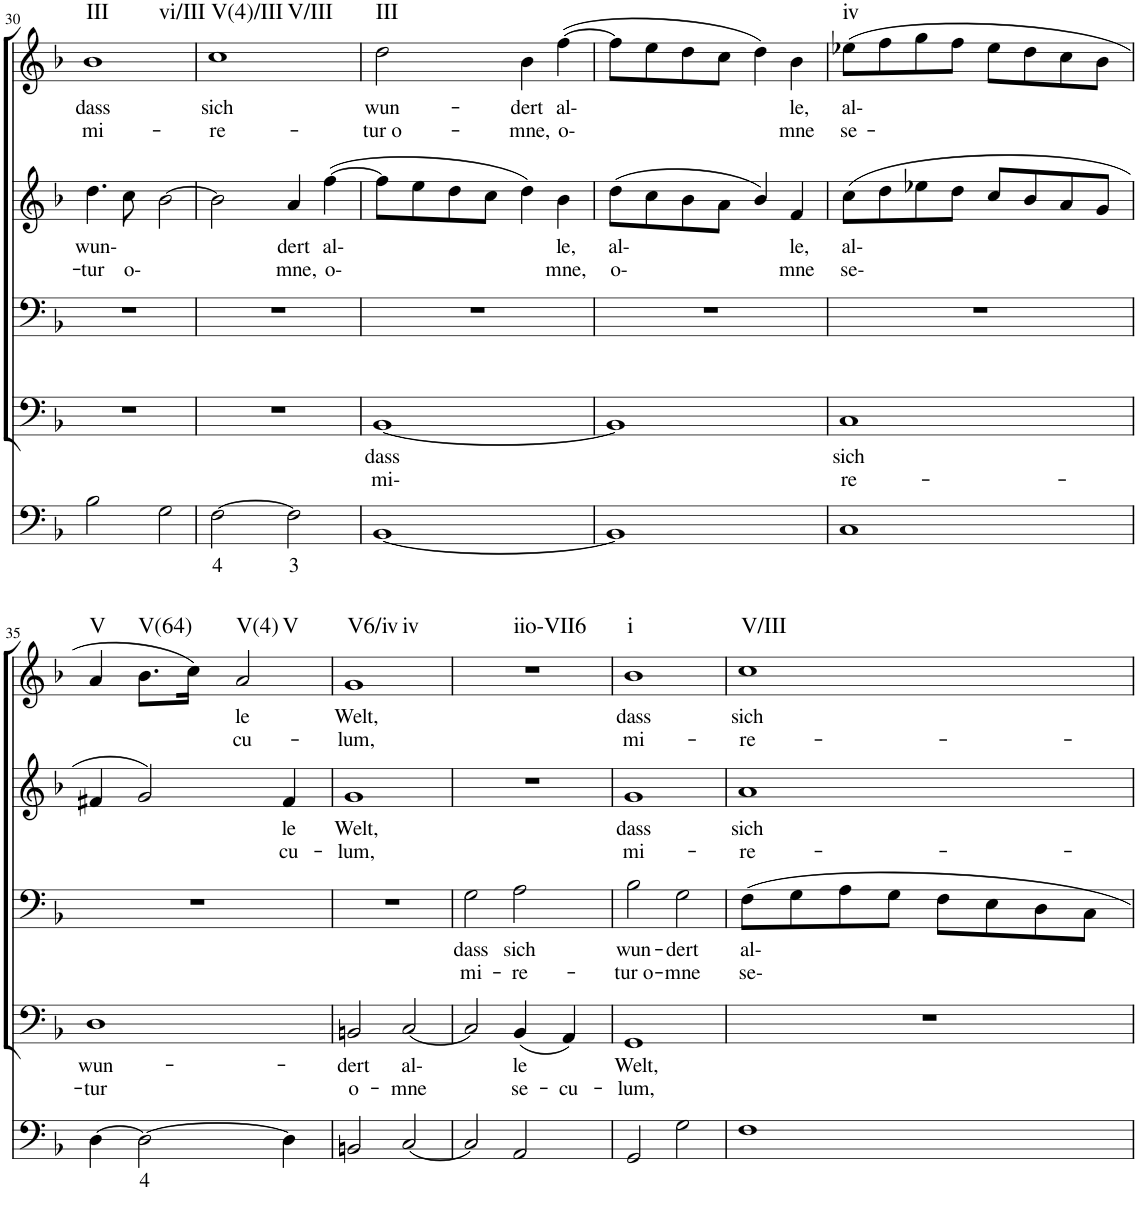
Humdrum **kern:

**kern	**text	**kern	**text	**text	**kern	**text	**text	**kern	**text	**text	**kern	**text	**text	**harte
*part5	*part5	*part4	*part4	*part4	*part3	*part3	*part3	*part2	*part2	*part2	*part1	*part1	*part1	*part1
*staff5	*staff5	*staff4	*staff4	*staff4	*staff3	*staff3	*staff3	*staff2	*staff2	*staff2	*staff1	*staff1	*staff1	*
*I"Continuo	*	*I"Bass II	*	*	*I"Bass I	*	*	*I"Soprano II	*	*	*I"Soprano I	*	*	*
!!LO:PB:g=z
*clefF4	*	*clefF4	*	*	*clefF4	*	*	*clefG2	*	*	*clefG2	*	*	*
*k[b-]	*	*k[b-]	*	*	*k[b-]	*	*	*k[b-]	*	*	*k[b-]	*	*	*
*M4/4	*	*M4/4	*	*	*M4/4	*	*	*M4/4	*	*	*M4/4	*	*	*
=30	=30	=30	=30	=30	=30	=30	=30	=30	=30	=30	=30	=30	=30	=30
!	!	!	!	!	!	!	!	!	!LO:LY:b	!LO:LY:b	!	!LO:LY:b	!LO:LY:b	!LO:H:n=1:kt=III
!	!	!	!	!	!	!	!	!	!	!	!	!	!	!LO:H:n=2:kt=vi/III
2B-\	.	1r	.	.	1r	.	.	4.dd\	wun-	tur	1b-	dass	mi-	N N
!	!	!	!	!	!	!	!	!	!	!LO:LY:b	!	!	!	!
.	.	.	.	.	.	.	.	8cc\	.	o-	.	.	.	.
2G\	.	.	.	.	.	.	.	[2b-\	.	.	.	.	.	.
=31	=31	=31	=31	=31	=31	=31	=31	=31	=31	=31	=31	=31	=31	=31
!	!LO:LY:b	!	!	!	!	!	!	!	!	!	!	!LO:LY:b	!LO:LY:b	!LO:H:n=1:kt=V(4)/III
!	!	!	!	!	!	!	!	!	!	!	!	!	!	!LO:H:n=2:kt=V/III
[2F\	4	1r	.	.	1r	.	.	2b-\]	.	.	1cc	sich	re-	N N
!	!LO:LY:b	!	!	!	!	!	!	!	!LO:LY:b	!LO:LY:b	!	!	!	!
2F\]	3	.	.	.	.	.	.	4a/	dert	mne,	.	.	.	.
!	!	!	!	!	!	!	!	!	!LO:LY:b	!LO:LY:b	!	!	!	!
.	.	.	.	.	.	.	.	([4ff\	al-	o-	.	.	.	.
=32	=32	=32	=32	=32	=32	=32	=32	=32	=32	=32	=32	=32	=32	=32
!	!	!	!LO:LY:b	!LO:LY:b	!	!	!	!	!	!	!	!LO:LY:b	!LO:LY:b	!LO:H:kt=III
[1BB-	.	[1BB-	dass	mi-	1r	.	.	8ff\L]	.	.	2dd\	wun-	tur o-	N
.	.	.	.	.	.	.	.	8ee\	.	.	.	.	.	.
.	.	.	.	.	.	.	.	8dd\	.	.	.	.	.	.
.	.	.	.	.	.	.	.	8cc\J	.	.	.	.	.	.
!	!	!	!	!	!	!	!	!	!	!	!	!LO:LY:b	!LO:LY:b	!
.	.	.	.	.	.	.	.	4dd\)	.	.	4b-\	dert	mne,	.
!	!	!	!	!	!	!	!	!	!LO:LY:b	!LO:LY:b	!	!LO:LY:b	!LO:LY:b	!
.	.	.	.	.	.	.	.	4b-\	le,	mne,	([4ff\	al-	o-	.
=33	=33	=33	=33	=33	=33	=33	=33	=33	=33	=33	=33	=33	=33	=33
!	!	!	!	!	!	!	!	!	!LO:LY:b	!LO:LY:b	!	!	!	!
1BB-]	.	1BB-]	.	.	1r	.	.	(8dd\L	al-	o-	8ff\L]	.	.	.
.	.	.	.	.	.	.	.	8cc\	.	.	8ee\	.	.	.
.	.	.	.	.	.	.	.	8b-\	.	.	8dd\	.	.	.
.	.	.	.	.	.	.	.	8a\J	.	.	8cc\J	.	.	.
.	.	.	.	.	.	.	.	4b-/)	.	.	4dd\)	.	.	.
!	!	!	!	!	!	!	!	!	!LO:LY:b	!LO:LY:b	!	!LO:LY:b	!LO:LY:b	!
.	.	.	.	.	.	.	.	4f/	le,	mne	4b-\	le,	mne	.
=34	=34	=34	=34	=34	=34	=34	=34	=34	=34	=34	=34	=34	=34	=34
!	!	!	!LO:LY:b	!LO:LY:b	!	!	!	!	!LO:LY:b	!LO:LY:b	!	!LO:LY:b	!LO:LY:b	!LO:H:kt=iv
1C	.	1C	sich	re-	1r	.	.	(8cc\L	al-	se-	(8ee-X\L	al-	se-	N
.	.	.	.	.	.	.	.	8dd\	.	.	8ff\	.	.	.
.	.	.	.	.	.	.	.	8ee-X\	.	.	8gg\	.	.	.
.	.	.	.	.	.	.	.	8dd\J	.	.	8ff\J	.	.	.
.	.	.	.	.	.	.	.	8cc/L	.	.	8ee-\L	.	.	.
.	.	.	.	.	.	.	.	8b-/	.	.	8dd\	.	.	.
.	.	.	.	.	.	.	.	8a/	.	.	8cc\	.	.	.
.	.	.	.	.	.	.	.	8g/J	.	.	8b-\J	.	.	.
!!LO:LB:g=z
=35	=35	=35	=35	=35	=35	=35	=35	=35	=35	=35	=35	=35	=35	=35
!	!	!	!LO:LY:b	!LO:LY:b	!	!	!	!	!	!	!	!	!	!LO:H:kt=V
[4D\	.	1D	wun-	tur	1r	.	.	4f#X/	.	.	4a/	.	.	N
!	!LO:LY:b	!	!	!	!	!	!	!	!	!	!	!	!	!LO:H:kt=V(64)
2D\_	4	.	.	.	.	.	.	2g/)	.	.	8.b-\L	.	.	N
.	.	.	.	.	.	.	.	.	.	.	16cc\Jk)	.	.	.
!	!	!	!	!	!	!	!	!	!	!	!	!LO:LY:b	!LO:LY:b	!LO:H:n=1:kt=V(4)
!	!	!	!	!	!	!	!	!	!	!	!	!	!	!LO:H:n=2:kt=V
.	.	.	.	.	.	.	.	.	.	.	2a/	le	cu-	N N
!	!	!	!	!	!	!	!	!	!LO:LY:b	!LO:LY:b	!	!	!	!
4D\]	.	.	.	.	.	.	.	4f#/	le	cu-	.	.	.	.
=36	=36	=36	=36	=36	=36	=36	=36	=36	=36	=36	=36	=36	=36	=36
!	!	!	!LO:LY:b	!LO:LY:b	!	!	!	!	!LO:LY:b	!LO:LY:b	!	!LO:LY:b	!LO:LY:b	!LO:H:n=1:kt=V6/iv
!	!	!	!	!	!	!	!	!	!	!	!	!	!	!LO:H:n=2:kt=iv
2BBn/	.	2BBn/	dert	o-	1r	.	.	1g	Welt,	lum,	1g	Welt,	lum,	N N
!	!	!	!LO:LY:b	!LO:LY:b	!	!	!	!	!	!	!	!	!	!
[2C/	.	[2C/	al-	mne	.	.	.	.	.	.	.	.	.	.
=37	=37	=37	=37	=37	=37	=37	=37	=37	=37	=37	=37	=37	=37	=37
!	!	!	!	!	!	!LO:LY:b	!LO:LY:b	!	!	!	!	!	!	!LO:H:kt=iio-VII6
2C/]	.	2C/]	.	.	2G\	dass	mi-	1r	.	.	1r	.	.	N
!	!	!	!LO:LY:b	!LO:LY:b	!	!LO:LY:b	!LO:LY:b	!	!	!	!	!	!	!
2AA/	.	(4BB-/	le	se-	2A\	sich	re-	.	.	.	.	.	.	.
!	!	!	!	!LO:LY:b	!	!	!	!	!	!	!	!	!	!
.	.	4AA/)	.	cu-	.	.	.	.	.	.	.	.	.	.
=38	=38	=38	=38	=38	=38	=38	=38	=38	=38	=38	=38	=38	=38	=38
!	!	!	!LO:LY:b	!LO:LY:b	!	!LO:LY:b	!LO:LY:b	!	!LO:LY:b	!LO:LY:b	!	!LO:LY:b	!LO:LY:b	!LO:H:kt=i
2GG/	.	1GG	Welt,	lum,	2B-\	wun-	tur o-	1g	dass	mi-	1b-	dass	mi-	N
!	!	!	!	!	!	!LO:LY:b	!LO:LY:b	!	!	!	!	!	!	!
2G\	.	.	.	.	2G\	dert	mne	.	.	.	.	.	.	.
=39	=39	=39	=39	=39	=39	=39	=39	=39	=39	=39	=39	=39	=39	=39
!	!	!	!	!	!	!LO:LY:b	!LO:LY:b	!	!LO:LY:b	!LO:LY:b	!	!LO:LY:b	!LO:LY:b	!LO:H:kt=V/III
1F	.	1r	.	.	8F\L	al-	se-	1a	sich	re-	1cc	sich	re-	N
.	.	.	.	.	8G\	.	.	.	.	.	.	.	.	.
.	.	.	.	.	8A\	.	.	.	.	.	.	.	.	.
.	.	.	.	.	8G\J	.	.	.	.	.	.	.	.	.
.	.	.	.	.	8F\L	.	.	.	.	.	.	.	.	.
.	.	.	.	.	8E\	.	.	.	.	.	.	.	.	.
.	.	.	.	.	8D\	.	.	.	.	.	.	.	.	.
.	.	.	.	.	8C\J	.	.	.	.	.	.	.	.	.
=	=	=	=	=	=	=	=	=	=	=	=	=	=	=
*-	*-	*-	*-	*-	*-	*-	*-	*-	*-	*-	*-	*-	*-	*-
